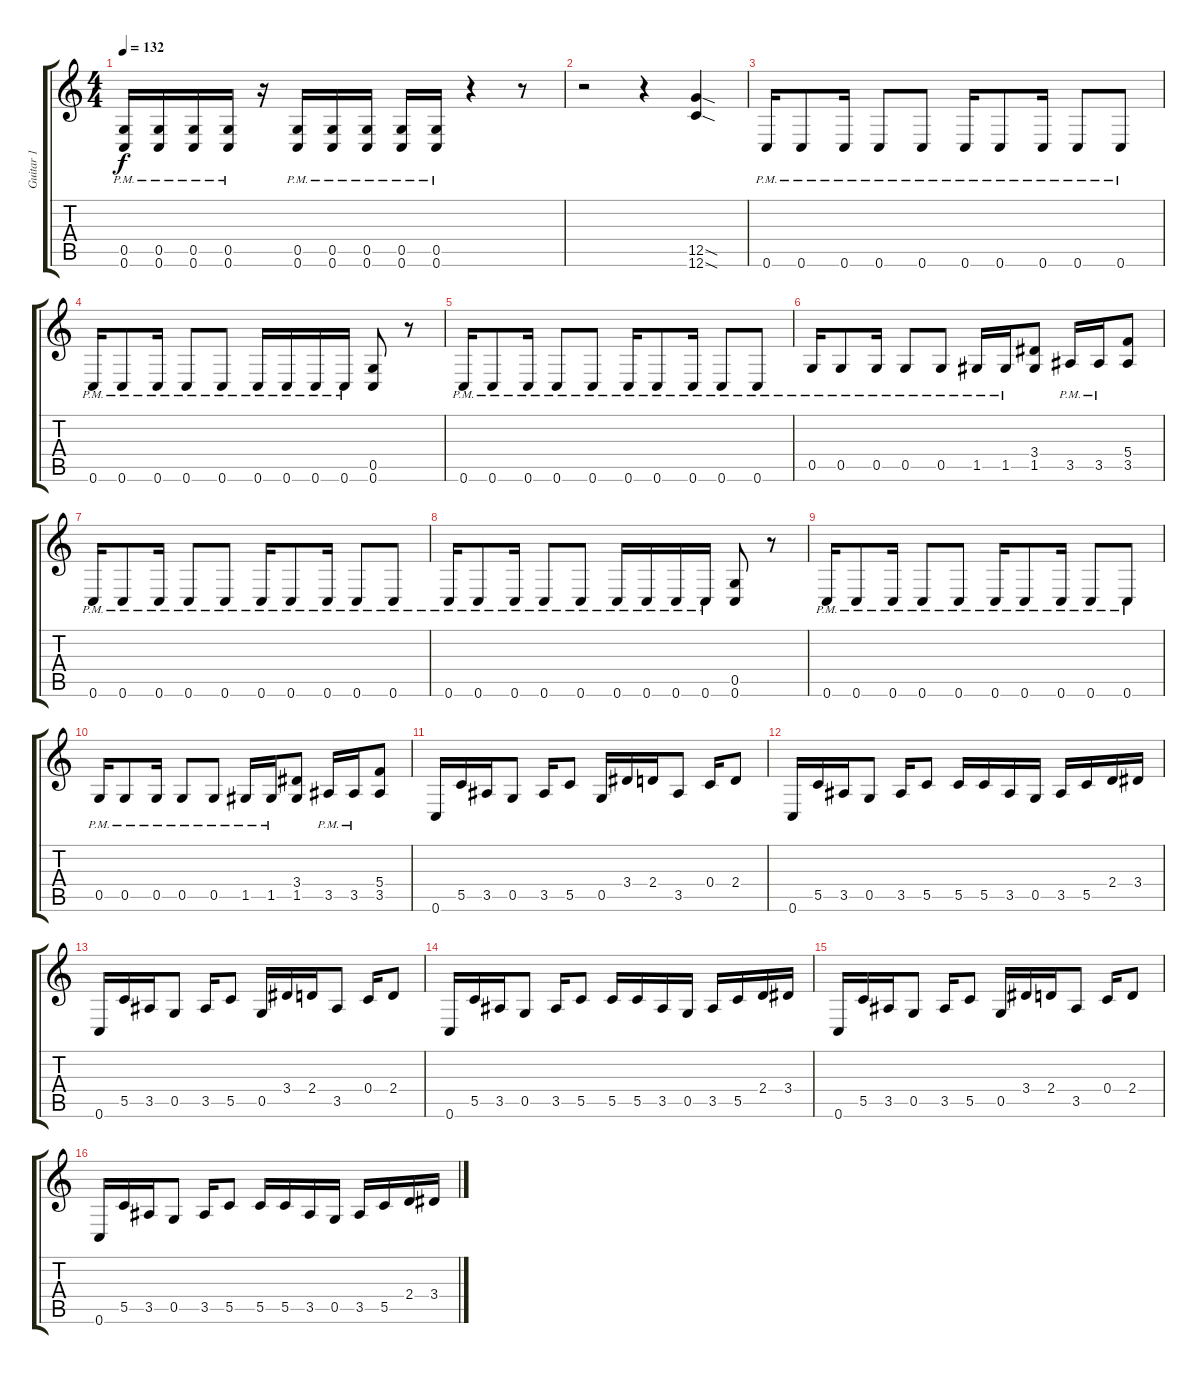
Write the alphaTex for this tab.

\track ("Guitar 1" "Guitar 1") {instrument distortionguitar}
\staff {score tabs}
\tuning (D4 A3 F3 C3 G2 C2) {hide}
\ts (4 4)
\tempo 132
\clef g2
\ks c
(0.5{pm} 0.6{pm}).16{dy f} (0.5{pm} 0.6{pm}).16 (0.5{pm} 0.6{pm}).16 (0.5{pm} 0.6{pm}).16 r.16 (0.5{pm} 0.6{pm}).16 (0.5{pm} 0.6{pm}).16 (0.5{pm} 0.6{pm}).16 (0.5{pm} 0.6{pm}).16 (0.5{pm} 0.6{pm}).16 r.4 r.8 |
r.2 r.4 (12.5{sod} 12.6{sod}).4 |
0.6{pm}.16 0.6{pm}.8 0.6{pm}.16 0.6{pm}.8 0.6{pm}.8 0.6{pm}.16 0.6{pm}.8 0.6{pm}.16 0.6{pm}.8 0.6{pm}.8 |
0.6{pm}.16 0.6{pm}.8 0.6{pm}.16 0.6{pm}.8 0.6{pm}.8 0.6{pm}.16 0.6{pm}.16 0.6{pm}.16 0.6{pm}.16 (0.5 0.6).8 r.8 |
0.6{pm}.16 0.6{pm}.8 0.6{pm}.16 0.6{pm}.8 0.6{pm}.8 0.6{pm}.16 0.6{pm}.8 0.6{pm}.16 0.6{pm}.8 0.6{pm}.8 |
0.5{pm}.16 0.5{pm}.8 0.5{pm}.16 0.5{pm}.8 0.5{pm}.8 1.5{pm}.16 1.5{pm}.16 (3.4 1.5).8 3.5{pm}.16 3.5{pm}.16 (5.4 3.5).8 |
0.6{pm}.16 0.6{pm}.8 0.6{pm}.16 0.6{pm}.8 0.6{pm}.8 0.6{pm}.16 0.6{pm}.8 0.6{pm}.16 0.6{pm}.8 0.6{pm}.8 |
0.6{pm}.16 0.6{pm}.8 0.6{pm}.16 0.6{pm}.8 0.6{pm}.8 0.6{pm}.16 0.6{pm}.16 0.6{pm}.16 0.6{pm}.16 (0.5 0.6).8 r.8 |
0.6{pm}.16 0.6{pm}.8 0.6{pm}.16 0.6{pm}.8 0.6{pm}.8 0.6{pm}.16 0.6{pm}.8 0.6{pm}.16 0.6{pm}.8 0.6{pm}.8 |
0.5{pm}.16 0.5{pm}.8 0.5{pm}.16 0.5{pm}.8 0.5{pm}.8 1.5{pm}.16 1.5{pm}.16 (3.4 1.5).8 3.5{pm}.16 3.5{pm}.16 (5.4 3.5).8 |
0.6.16 5.5.16 3.5.16 0.5.8 3.5.16 5.5.8 0.5.16 3.4.16 2.4.16 3.5.8 0.4.16 2.4.8 |
0.6.16 5.5.16 3.5.16 0.5.8 3.5.16 5.5.8 5.5.16 5.5.16 3.5.16 0.5.16 3.5.16 5.5.16 2.4.16 3.4.16 |
0.6.16 5.5.16 3.5.16 0.5.8 3.5.16 5.5.8 0.5.16 3.4.16 2.4.16 3.5.8 0.4.16 2.4.8 |
0.6.16 5.5.16 3.5.16 0.5.8 3.5.16 5.5.8 5.5.16 5.5.16 3.5.16 0.5.16 3.5.16 5.5.16 2.4.16 3.4.16 |
0.6.16 5.5.16 3.5.16 0.5.8 3.5.16 5.5.8 0.5.16 3.4.16 2.4.16 3.5.8 0.4.16 2.4.8 |
0.6.16 5.5.16 3.5.16 0.5.8 3.5.16 5.5.8 5.5.16 5.5.16 3.5.16 0.5.16 3.5.16 5.5.16 2.4.16 3.4.16
